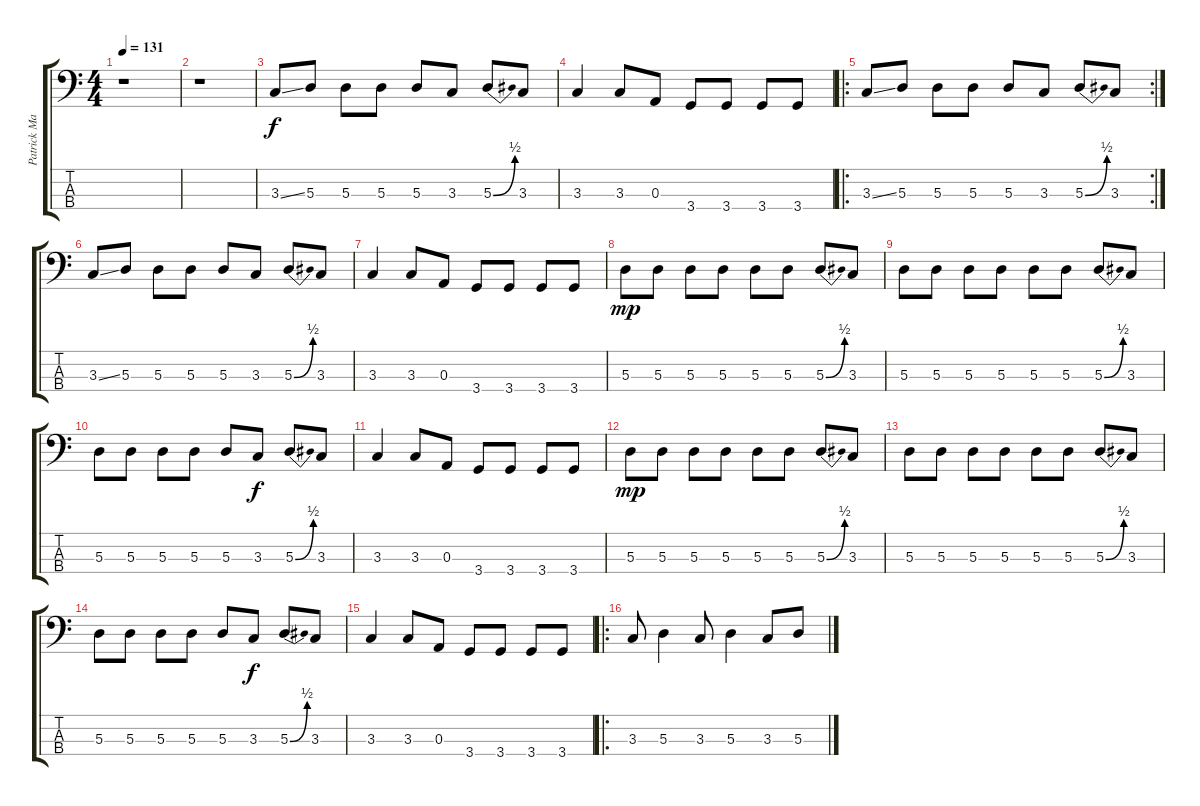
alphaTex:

\track ("Patrick Mattews - Basse" "Patrick Ma") {instrument electricbassfinger}
\staff {score tabs}
\tuning (G2 D2 A1 E1) {hide}
\ts (4 4)
\tempo 131
\clef f4
\ks c
r.1{dy f instrument electricbassfinger} |
r.1 |
3.3{ss}.8 5.3.8 5.3.8 5.3.8 5.3.8 3.3.8 5.3{be (bend 0 0 60 2)}.8 3.3.8 |
3.3.4 3.3.8 0.3.8 3.4.8 3.4.8 3.4.8 3.4.8 |
\ro
\rc 2
3.3{ss}.8 5.3.8 5.3.8 5.3.8 5.3.8 3.3.8 5.3{be (bend 0 0 60 2)}.8 3.3.8 |
3.3{ss}.8 5.3.8 5.3.8 5.3.8 5.3.8 3.3.8 5.3{be (bend 0 0 60 2)}.8 3.3.8 |
3.3.4 3.3.8 0.3.8 3.4.8 3.4.8 3.4.8 3.4.8 |
5.3.8{dy mp} 5.3.8 5.3.8 5.3.8 5.3.8 5.3.8 5.3{be (bend 0 0 60 2)}.8 3.3.8 |
5.3.8 5.3.8 5.3.8 5.3.8 5.3.8 5.3.8 5.3{be (bend 0 0 60 2)}.8 3.3.8 |
5.3.8 5.3.8 5.3.8 5.3.8 5.3.8 3.3.8{dy f} 5.3{be (bend 0 0 60 2)}.8 3.3.8 |
3.3.4 3.3.8 0.3.8 3.4.8 3.4.8 3.4.8 3.4.8 |
5.3.8{dy mp} 5.3.8 5.3.8 5.3.8 5.3.8 5.3.8 5.3{be (bend 0 0 60 2)}.8 3.3.8 |
5.3.8 5.3.8 5.3.8 5.3.8 5.3.8 5.3.8 5.3{be (bend 0 0 60 2)}.8 3.3.8 |
5.3.8 5.3.8 5.3.8 5.3.8 5.3.8 3.3.8{dy f} 5.3{be (bend 0 0 60 2)}.8 3.3.8 |
3.3.4 3.3.8 0.3.8 3.4.8 3.4.8 3.4.8 3.4.8 |
\ro
3.3.8 5.3.4 3.3.8 5.3.4 3.3.8 5.3.8
